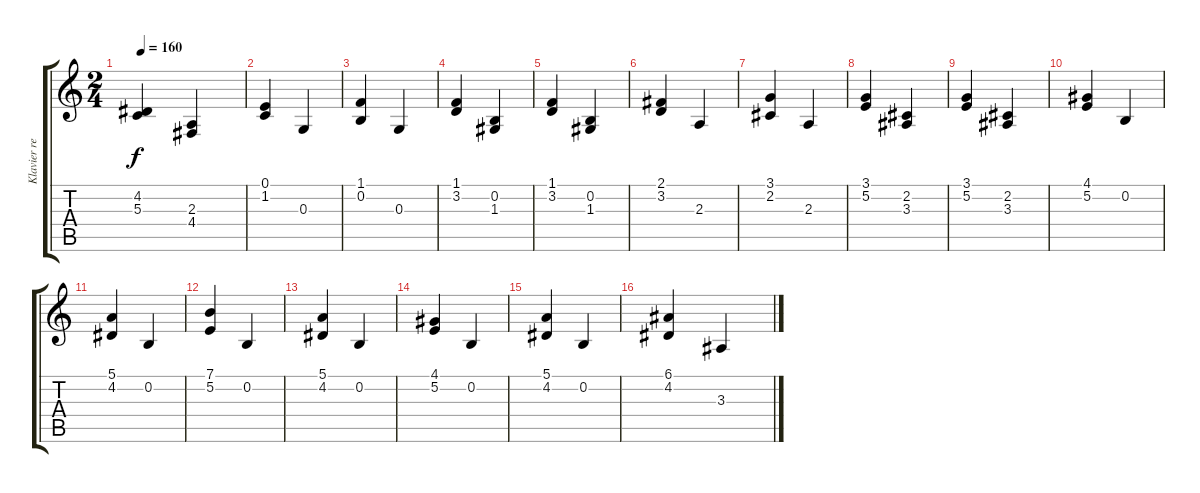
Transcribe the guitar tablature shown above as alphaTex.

\track ("Klavier rechte Hand" "Klavier re") {instrument acousticgrandpiano}
\staff {score tabs}
\tuning (E4 B3 G3 D3 A2 E2) {hide}
\ts (2 4)
\tempo 160
\clef g2
\ks c
(4.2 5.3).4{dy f} (2.3 4.4).4 |
(0.1 1.2).4 0.3.4 |
(1.1 0.2).4 0.3.4 |
(1.1 3.2).4 (0.2 1.3).4 |
(1.1 3.2).4 (0.2 1.3).4 |
(2.1 3.2).4 2.3.4 |
(3.1 2.2).4 2.3.4 |
(3.1 5.2).4 (2.2 3.3).4 |
(3.1 5.2).4 (2.2 3.3).4 |
(4.1 5.2).4 0.2.4 |
(5.1 4.2).4 0.2.4 |
(7.1 5.2).4 0.2.4 |
(5.1 4.2).4 0.2.4 |
(4.1 5.2).4 0.2.4 |
(5.1 4.2).4 0.2.4 |
(6.1 4.2).4 3.3.4
